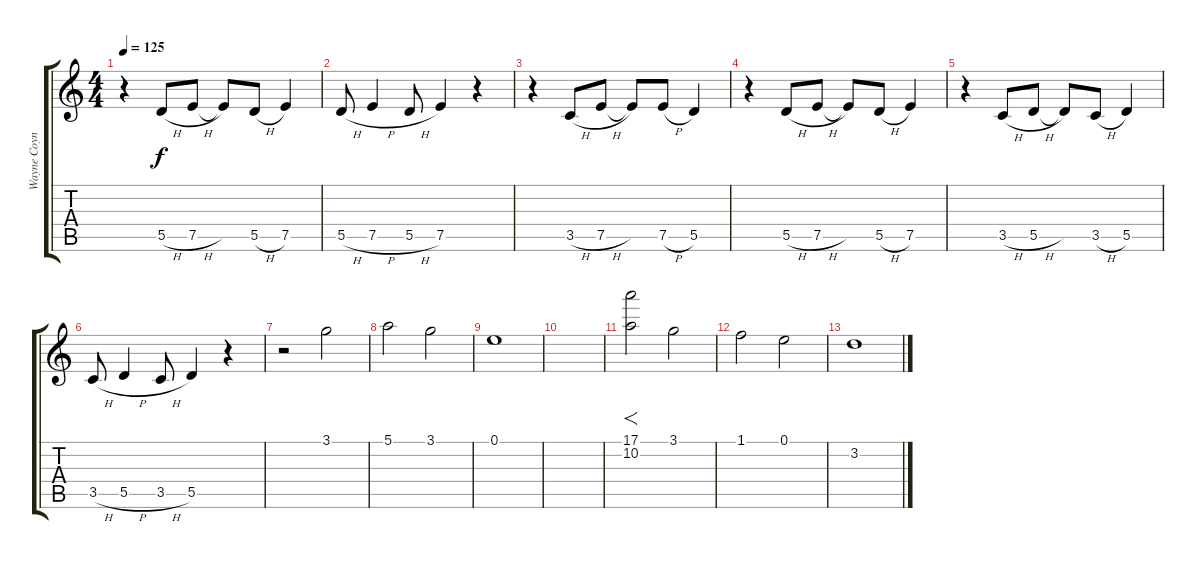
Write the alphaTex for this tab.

\track ("Wayne Coyne/Steven Drozd (Muted/Misc)" "Wayne Coyn") {instrument electricguitarmuted}
\staff {score tabs}
\tuning (E4 B3 G3 D3 A2 E2) {hide}
\ts (4 4)
\tempo 125
\clef g2
\ks c
r.4{dy f} 5.5{h}.8 7.5{h}.8 7.5{t}.8 5.5{h}.8 7.5.4 |
5.5{h}.8 7.5{h}.4 5.5{h}.8 7.5.4 r.4 |
r.4 3.5{h}.8 7.5{h}.8 7.5{t}.8 7.5{h}.8 5.5.4 |
r.4 5.5{h}.8 7.5{h}.8 7.5{t}.8 5.5{h}.8 7.5.4 |
r.4 3.5{h}.8 5.5{h}.8 5.5{t}.8 3.5{h}.8 5.5.4 |
3.5{h}.8 5.5{h}.4 3.5{h}.8 5.5.4 r.4 |
r.2 3.1.2{volume 9 instrument choiraahs} |
5.1.2 3.1.2 |
0.1.1{volume 0} |
|
(17.1 10.2).2{f volume 10 instrument choiraahs} 3.1.2 |
1.1.2 0.1.2 |
3.2.1
